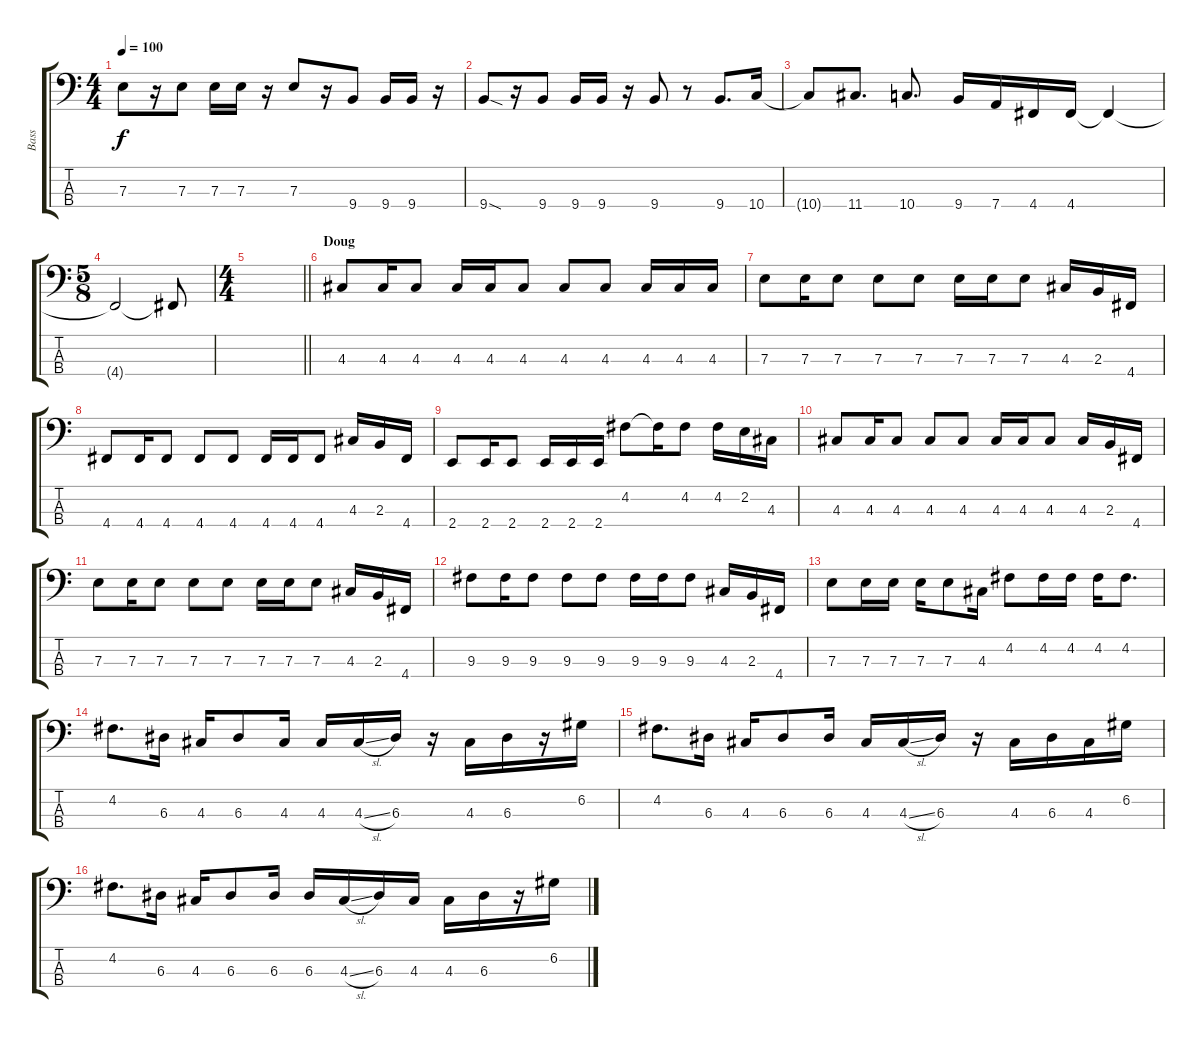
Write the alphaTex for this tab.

\track ("Bass" "Bass") {instrument electricbasspick}
\staff {score tabs}
\tuning (G2 D2 A1 D1) {hide}
\ts (4 4)
\tempo 100
\clef f4
\ks c
7.3.8{dy f} r.16 7.3.8 7.3.16 7.3.16 r.16 7.3.8 r.16 9.4.8 9.4.16 9.4.16 r.16 |
9.4{sod}.8 r.16 9.4.8 9.4.16 9.4.16 r.16 9.4.8 r.8 9.4.8{d} 10.4.16 |
10.4{t}.8 11.4.8{d} 10.4.8{d} 9.4.16 7.4.16 4.4.16 4.4.16 4.4{t}.4 |
\ts (5 8)
4.4{t}.2 4.4{t}.8 |
\ts (4 4)
\barLineRight lightlight
|
\section ("" "Doug")
4.3.8 4.3.16 4.3.8 4.3.16 4.3.16 4.3.8 4.3.8 4.3.8 4.3.16 4.3.16 4.3.16 |
7.3.8 7.3.16 7.3.8 7.3.8 7.3.8 7.3.16 7.3.16 7.3.8 4.3.16 2.3.16 4.4.16 |
4.4.8 4.4.16 4.4.8 4.4.8 4.4.8 4.4.16 4.4.16 4.4.8 4.3.16 2.3.16 4.4.16 |
2.4.8 2.4.16 2.4.8 2.4.16 2.4.16 2.4.16 4.2.8 4.2{t}.16 4.2.8 4.2.16 2.2.16 4.3.16 |
4.3.8 4.3.16 4.3.8 4.3.8 4.3.8 4.3.16 4.3.16 4.3.8 4.3.16 2.3.16 4.4.16 |
7.3.8 7.3.16 7.3.8 7.3.8 7.3.8 7.3.16 7.3.16 7.3.8 4.3.16 2.3.16 4.4.16 |
9.3.8 9.3.16 9.3.8 9.3.8 9.3.8 9.3.16 9.3.16 9.3.8 4.3.16 2.3.16 4.4.16 |
7.3.8 7.3.16 7.3.16 7.3.16 7.3.8 4.3.16 4.2.8 4.2.16 4.2.16 4.2.16 4.2.8{d} |
4.2.8{d} 6.3.16 4.3.16 6.3.8 4.3.16 4.3.16 4.3{sl}.16 6.3.16 r.16 4.3.16 6.3.16 r.16 6.2.16 |
4.2.8{d} 6.3.16 4.3.16 6.3.8 6.3.16 4.3.16 4.3{sl}.16 6.3.16 r.16 4.3.16 6.3.16 4.3.16 6.2.16 |
4.2.8{d} 6.3.16 4.3.16 6.3.8 6.3.16 6.3.16 4.3{sl}.16 6.3.16 4.3.16 4.3.16 6.3.16 r.16 6.2.16
